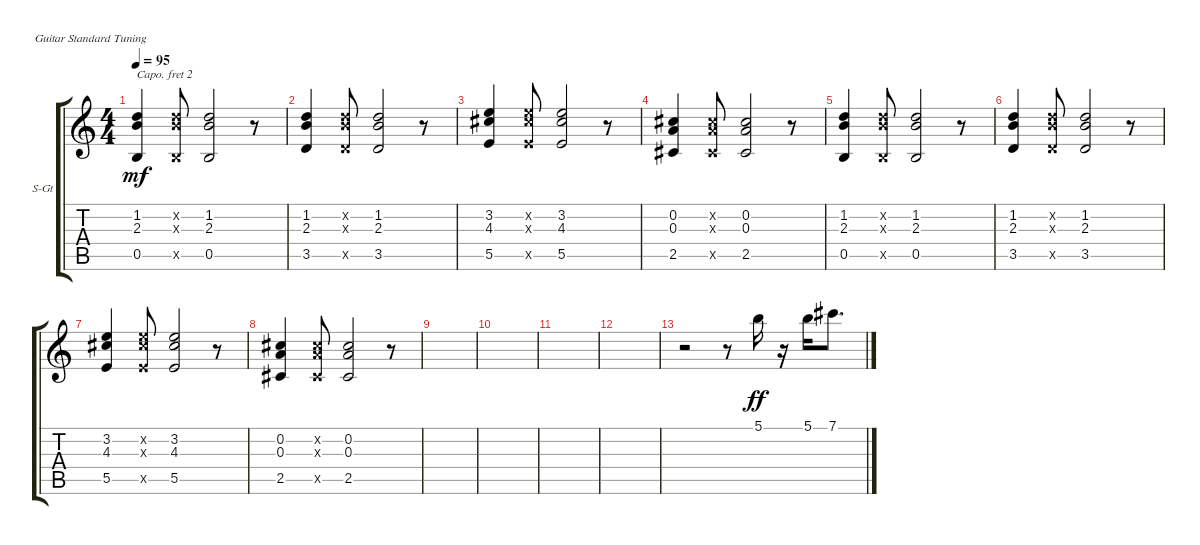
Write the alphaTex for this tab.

\defaultSystemsLayout 4
\bracketExtendMode groupsimilarinstruments
\firstSystemTrackNameOrientation horizontal
\otherSystemsTrackNameOrientation horizontal
\track ("Guitar 1" "S-Gt") {instrument acousticguitarsteel}
\staff {score tabs}
\capo 2
\tuning (E4 B3 G3 D3 A2 E2)
\ts (4 4)
\tempo 95
\clef g2
\ks c
(1.2 2.3 0.5).4{dy mf} (1.2{x} 2.3{x} 0.5{x}).8 (1.2 2.3 0.5).2 r.8 |
(3.5 2.3 1.2).4 (3.5{x} 2.3{x} 1.2{x}).8 (3.5 2.3 1.2).2 r.8 |
(5.5 4.3 3.2).4 (5.5{x} 4.3{x} 3.2{x}).8 (5.5 4.3 3.2).2 r.8 |
(0.2 0.3 2.5).4 (0.2{x} 0.3{x} 2.5{x}).8 (0.2 0.3 2.5).2 r.8 |
(1.2 2.3 0.5).4 (1.2{x} 2.3{x} 0.5{x}).8 (1.2 2.3 0.5).2 r.8 |
(3.5 2.3 1.2).4 (3.5{x} 2.3{x} 1.2{x}).8 (3.5 2.3 1.2).2 r.8 |
(5.5 4.3 3.2).4 (5.5{x} 4.3{x} 3.2{x}).8 (5.5 4.3 3.2).2 r.8 |
(0.2 0.3 2.5).4 (0.2{x} 0.3{x} 2.5{x}).8 (0.2 0.3 2.5).2 r.8 |
|
|
|
|
r.2 r.8 5.1.16{dy ff} r.16 5.1.16 7.1.8{d}
